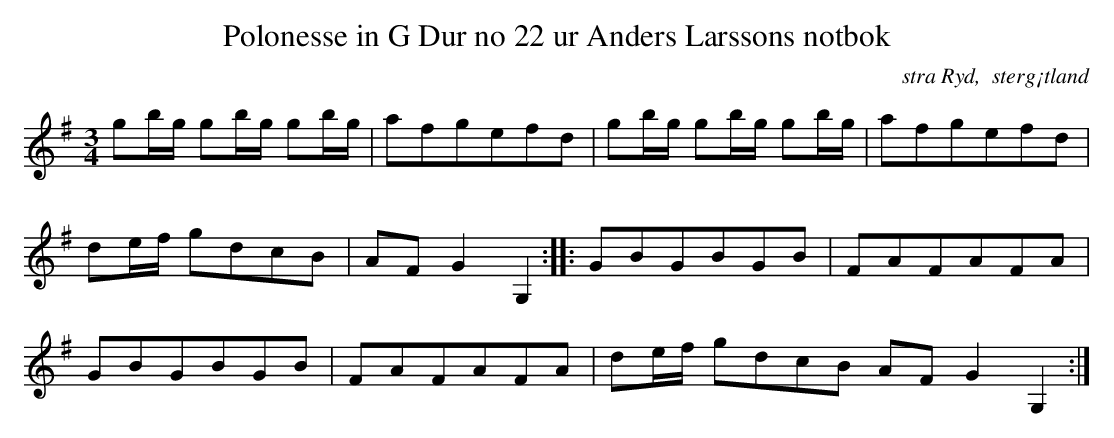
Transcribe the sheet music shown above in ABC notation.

X:1
T:Polonesse in G Dur no 22 ur Anders Larssons notbok
O: stra Ryd,  sterg¡tland
M:3/4
L:1/16
K:G
g2bg g2bg g2bg|a2f2g2e2f2d2|g2bg g2bg g2bg|a2f2g2e2f2d2|
d2ef g2d2c2B2|A2F2 G4 G,4::G2B2G2B2G2B2|F2A2F2A2F2A2|
G2B2G2B2G2B2|F2A2F2A2F2A2|d2ef g2d2c2B2 A2F2 G4 G,4:|
